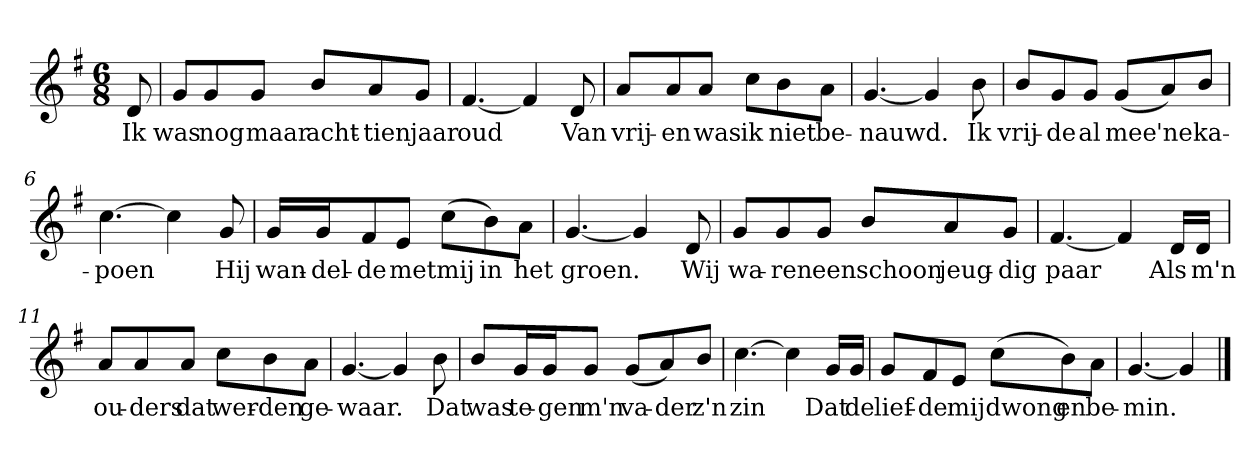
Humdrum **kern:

**kern	**text
*part1	*part1
*staff1	*staff1
*clefG2	*
*k[f#]	*
*G:	*
*M6/8	*
*MM120	*
=	=
8d	Ik
=1	=1
8g/L	was
8g/	nog
8g/J	maar
8b/L	acht-
8a/	-tien
8g/J	jaar
=2	=2
[4.f#	oud
4f#]	.
8d	Van
=3	=3
8a/L	vrij-
8a/	-en
8a/J	was
8cc\L	ik
8b\	niet
8a\J	be-
=4	=4
[4.g	-nauwd.
4g]	.
8b	Ik
=5	=5
8b/L	vrij-
8g/	-de
8g/J	al
(8g/L	mee
8a/)	'ne
8b/J	ka-
=6	=6
[4.cc	-poen
4cc]	.
8g	Hij
=7	=7
16g/LL	wan-
16g/J	-del-
8f#/	-de
8e/J	met
(8cc\L	mij
8b\)	in
8a\J	het
=8	=8
[4.g	groen.
4g]	.
8d	Wij
=9	=9
8g/L	wa-
8g/	-ren
8g/J	een
8b/L	schoon
8a/	jeug-
8g/J	-dig
=10	=10
[4.f#	paar
4f#]	.
16d/LL	Als
16d/JJ	m'n
=11	=11
8a/L	ou-
8a/	-ders
8a/J	dat
8cc\L	wer-
8b\	-den
8a\J	ge-
=12	=12
[4.g	-waar.
4g]	.
8b	Dat
=13	=13
8b/L	was
16g/L	te-
16g/J	-gen
8g/J	m'n
(8g/L	va-
8a/)	-der
8b/J	z'n
=14	=14
[4.cc	zin
4cc]	.
16g/LL	Dat
16g/JJ	de
=15	=15
8g/L	lief-
8f#/	-de
8e/J	mij
(8cc\L	dwong
8b\)	en
8a\J	be-
=16	=16
[4.g	-min.
4g]	.
==	==
*-	*-
